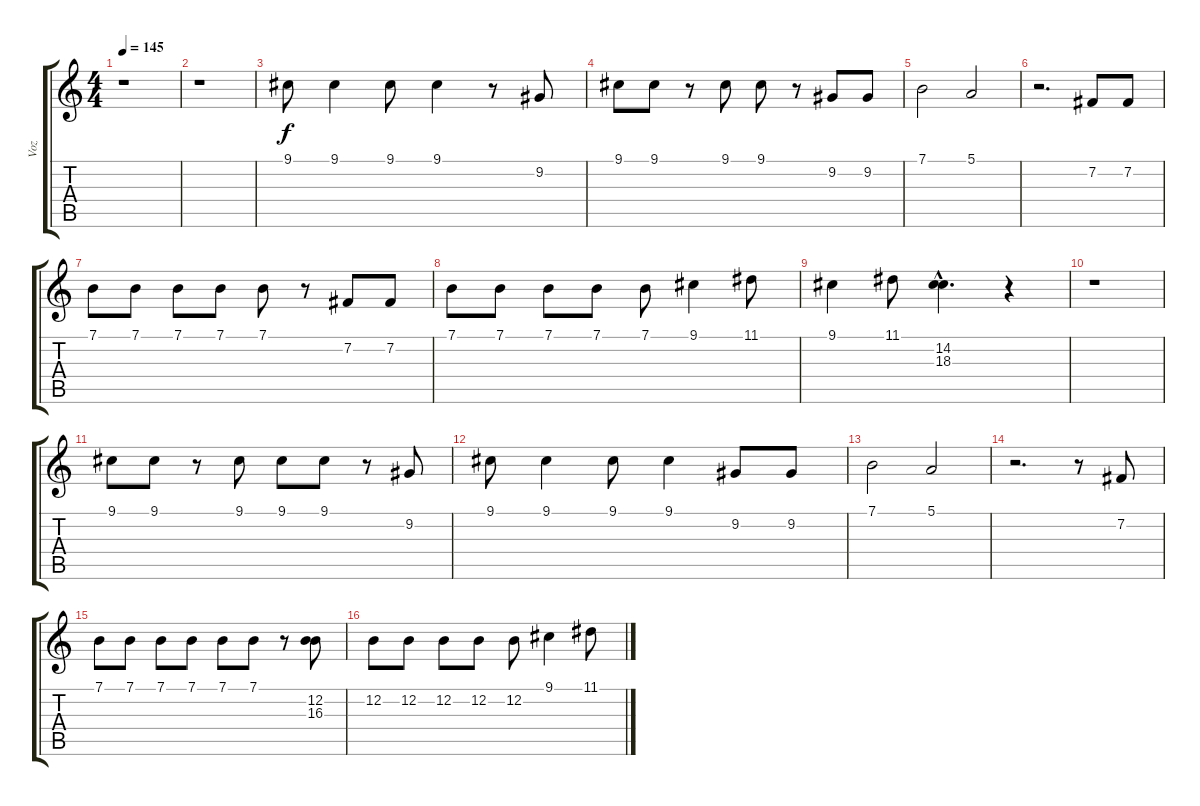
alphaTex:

\track ("Voz" "Voz") {instrument oboe}
\staff {score tabs}
\tuning (E4 B3 G3 D3 A2 E2) {hide}
\ts (4 4)
\tempo 145
\clef g2
\ks c
r.1{dy f} |
r.1 |
9.1.8 9.1.4 9.1.8 9.1.4 r.8 9.2.8 |
9.1.8 9.1.8 r.8 9.1.8 9.1.8 r.8 9.2.8 9.2.8 |
7.1.2 5.1.2 |
r.2{d} 7.2.8 7.2.8 |
7.1.8 7.1.8 7.1.8 7.1.8 7.1.8 r.8 7.2.8 7.2.8 |
7.1.8 7.1.8 7.1.8 7.1.8 7.1.8 9.1.4 11.1.8 |
9.1.4 11.1.8 (14.2{hac} 18.3{hac}).4{d} r.4 |
r.1 |
9.1.8 9.1.8 r.8 9.1.8 9.1.8 9.1.8 r.8 9.2.8 |
9.1.8 9.1.4 9.1.8 9.1.4 9.2.8 9.2.8 |
7.1.2 5.1.2 |
r.2{d} r.8 7.2.8 |
7.1.8 7.1.8 7.1.8 7.1.8 7.1.8 7.1.8 r.8 (12.2 16.3).8 |
12.2.8 12.2.8 12.2.8 12.2.8 12.2.8 9.1.4 11.1.8
